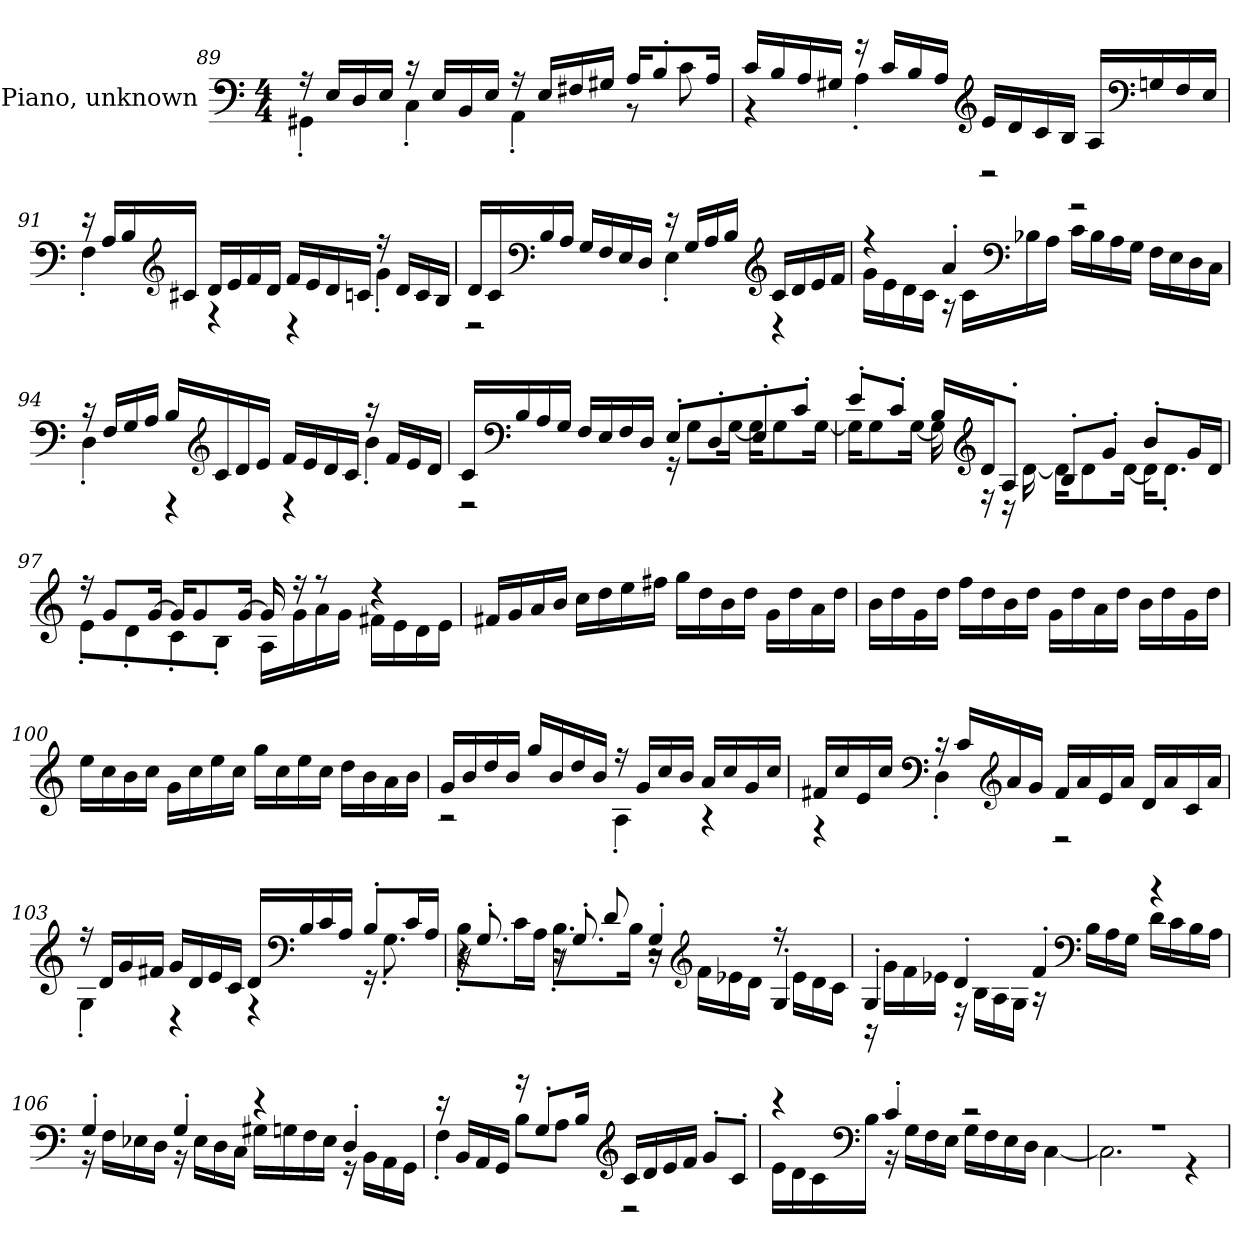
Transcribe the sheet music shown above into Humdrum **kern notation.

**kern
*part1
*staff1
*I"Piano, unknown
*I'Pno.
!!LO:LB:g=z
*clefF4
*k[]
*M4/4
=89
*^
16r	4GG#X'\
16E/LL	.
16D/	.
16E/JJ	.
16r	4C'\
16E/LL	.
16BB/	.
16E/JJ	.
16r	4AA'\
16E/LL	.
16F#X/	.
16G#X/JJ	.
16A/KL	8r
8B'/	.
.	8c\
16A/Jk	.
=90	=90
16c/LL	4r
16B/	.
16A/	.
16G#X/JJ	.
16r	4A'\
16c/LL	.
16B/	.
16A/JJ	.
*clefG2	*
16e/LL	2r
16d/	.
16c/	.
16B/JJ	.
16A/LL	.
*clefF4	*
16Gn/	.
16F/	.
16E/JJ	.
!!LO:PB:g=z	!!
=91	=91
16r	4F'\
16A/LL	.
16B/	.
*clefG2	*
16c#X/JJ	.
16d/LL	4r
16e/	.
16f/	.
16d/JJ	.
16f/LL	4r
16e/	.
16d/	.
16cn/JJ	.
16r	4g'\
16d/LL	.
16c/	.
16B/JJ	.
=92	=92
16d/LL	2r
16c/	.
*clefF4	*
16B/	.
16A/JJ	.
16G/LL	.
16F/	.
16E/	.
16D/JJ	.
16r	4E'\
16G/LL	.
16A/	.
16B/JJ	.
*clefG2	*
16c/LL	4r
16d/	.
16e/	.
16f/JJ	.
!!LO:LB:g=z	!!
=93	=93
4r	16g\LL
.	16e\
.	16d\
.	16c\JJ
4a'/	16r
.	16c\LL
*clefF4	*
.	16B-X\
.	16A\JJ
2r	16c\LL
.	16B-\
.	16A\
.	16G\JJ
.	16F\LL
.	16E\
.	16D\
.	16C\JJ
=94	=94
16r	4D'\
16F/LL	.
16G/	.
16A/JJ	.
16B/LL	4r
*clefG2	*
16c/	.
16d/	.
16e/JJ	.
16f/LL	4r
16e/	.
16d/	.
16c/JJ	.
16r	4b'\
16f/LL	.
16e/	.
16d/JJ	.
!!LO:LB:g=z	!!
=95	=95
16c/LL	2r
*clefF4	*
16B/	.
16A/	.
16G/JJ	.
16F/LL	.
16E/	.
16F/	.
16D/JJ	.
8E'/L	16r
.	8G\L
8D'/	.
.	[16G\Jk
8E'/	16G\KL]
.	8G\
8c'/J	.
.	[16G\Jk
=96	=96
8e'/L	16G\KL]
.	8G\
8c'/J	.
.	[16G\Jk
16B/LL	16G\]
*clefG2	*
16d/J	16r
8A'/J	16r
.	[16d\
8B'/L	16d\KL]
.	8d\
8g'/J	.
.	[16d\Jk
8b'/L	16d\KL]
.	8.d'\J
16g/L	.
16d/JJ	.
!!LO:LB:g=z	!!
=97	=97
16r	8e'\L
8g/L	.
.	8d'\
[16g/Jk	.
16g/KL]	8c'\
8g/	.
.	8B'\J
[16g/Jk	.
16g/]	16A\LL
16r	16g\
8r	16a\
.	16g\JJ
4r	16f#X\LL
.	16e\
.	16d\
.	16e\JJ
*v	*v
=98
16f#X/LL
16g/
16a/
16b/JJ
16cc\LL
16dd\
16ee\
16ff#X\JJ
16gg\LL
16dd\
16b\
16dd\JJ
16g\LL
16dd\
16a\
16dd\JJ
!!LO:LB:g=z
=99
16b\LL
16dd\
16g\
16dd\JJ
16ff\LL
16dd\
16b\
16dd\JJ
16g\LL
16dd\
16a\
16dd\JJ
16b\LL
16dd\
16g\
16dd\JJ
=100
16ee\LL
16cc\
16b\
16cc\JJ
16g\LL
16cc\
16ee\
16cc\JJ
16gg\LL
16cc\
16ee\
16cc\JJ
16dd\LL
16b\
16a\
16b\JJ
=101
*^
16g/LL	2r
16b/	.
16dd/	.
16b/JJ	.
16gg/LL	.
16b/	.
16dd/	.
16b/JJ	.
16r	4A'\
16g/LL	.
16cc/	.
16b/JJ	.
16a/LL	4r
16cc/	.
16g/	.
16cc/JJ	.
!!LO:LB:g=z	!!
=102	=102
16f#X/LL	4r
16cc/	.
16e/	.
16cc/JJ	.
*clefF4	*
16r	4D'\
16c/LL	.
*clefG2	*
16a/	.
16g/JJ	.
16f#/LL	2r
16a/	.
16e/	.
16a/JJ	.
16d/LL	.
16a/	.
16c/	.
16a/JJ	.
=103	=103
16r	4G'\
16d/LL	.
16g/	.
16f#X/JJ	.
16g/LL	4r
16d/	.
16e/	.
16c/JJ	.
16d/LL	4r
*clefF4	*
16B/	.
16c/	.
16A/JJ	.
8B'/L	16r
.	8.G'\
16c/L	.
16A/JJ	.
!!LO:LB:g=z	!!
=104	=104
*	*^
4r	8B'\L	16r
.	.	8.G'/
.	16c\L	.
.	16A\JJ	.
8r	8.B'\L	16r
.	.	8.G'/
8d/	.	.
.	16B\Jk	.
2r	16r	4G'/
*clefG2	*	*
.	16f\LL	.
.	16e-X\	.
.	16d\JJ	.
.	16r	4G'/
.	16e-\LL	.
.	16d\	.
.	16c\JJ	.
*	*v	*v
=105	=105
4G'/	16r
.	16g\LL
.	16f\
.	16e-X\JJ
4d'/	16r
.	16B\LL
.	16A\
.	16G\JJ
4f'/	16r
*clefF4	*
.	16B\LL
.	16A\
.	16G\JJ
4r	16d\LL
.	16c\
.	16B\
.	16A\JJ
!!LO:LB:g=z	!!
=106	=106
4G'/	16r
.	16F\LL
.	16E-X\
.	16D\JJ
4G'/	16r
.	16E-\LL
.	16D\
.	16C\JJ
4r	16G#X\LL
.	16Gn\
.	16F\
.	16E-\JJ
4D'/	16r
.	16BB\LL
.	16AA\
.	16GG\JJ
=107	=107
16r	4F'\
16BB/LL	.
16AA/	.
16GG/JJ	.
16r	8B\L
8G'/L	.
.	8A\J
16B/Jk	.
*clefG2	*
16c/LL	2r
16d/	.
16e/	.
16f/JJ	.
8g'/L	.
8c'/J	.
!!LO:LB:g=z	!!
=108	=108
4r	16e\LL
.	16d\
.	16c\
*clefF4	*
.	16B\JJ
4c'/	16r
.	16G\LL
.	16F\
.	16E\JJ
2r	16G\LL
.	16F\
.	16E\
.	16D\JJ
.	[4C\
=109	=109
1r	2.C\]
.	4r
*v	*v
=
*-
